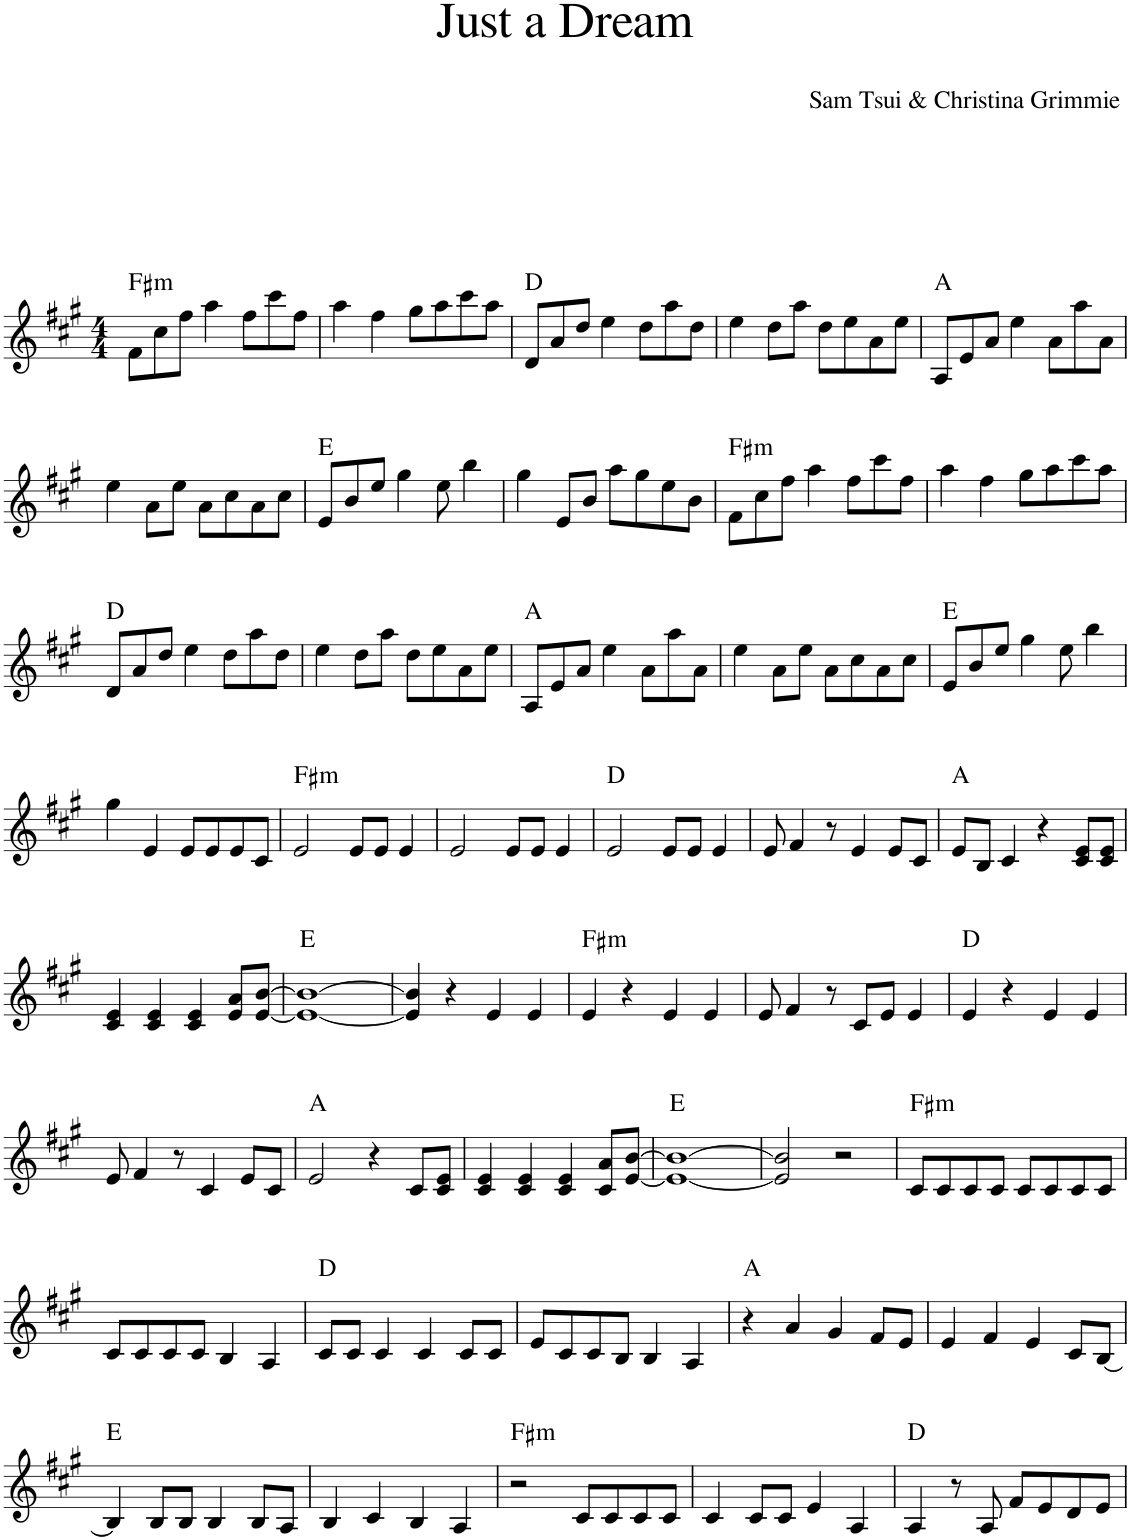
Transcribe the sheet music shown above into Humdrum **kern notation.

**kern	**harte
*part1	*part1
*staff1	*
*I"Piano	*
*I'Pno.	*
*clefG2	*
*k[f#c#g#]	*
*M4/4	*
=1	=1
!	!LO:H:kt=m
8f#\L	F#:min
8cc#\	.
8ff#\J	.
4aa\	.
8ff#\L	.
8ccc#\	.
8ff#\J	.
=2	=2
4aa\	.
4ff#\	.
8gg#\L	.
8aa\	.
8ccc#\	.
8aa\J	.
=3	=3
8d/L	D:maj
8a/	.
8dd/J	.
4ee\	.
8dd\L	.
8aa\	.
8dd\J	.
=4	=4
4ee\	.
8dd\L	.
8aa\J	.
8dd\L	.
8ee\	.
8a\	.
8ee\J	.
=5	=5
8A/L	A:maj
8e/	.
8a/J	.
4ee\	.
8a\L	.
8aa\	.
8a\J	.
!!LO:LB:g=z
=6	=6
4ee\	.
8a\L	.
8ee\J	.
8a\L	.
8cc#\	.
8a\	.
8cc#\J	.
=7	=7
8e/L	E:maj
8b/	.
8ee/J	.
4gg#\	.
8ee\	.
4bb\	.
=8	=8
4gg#\	.
8e/L	.
8b/J	.
8aa\L	.
8gg#\	.
8ee\	.
8b\J	.
=9	=9
!	!LO:H:kt=m
8f#\L	F#:min
8cc#\	.
8ff#\J	.
4aa\	.
8ff#\L	.
8ccc#\	.
8ff#\J	.
=10	=10
4aa\	.
4ff#\	.
8gg#\L	.
8aa\	.
8ccc#\	.
8aa\J	.
!!LO:LB:g=z
=11	=11
8d/L	D:maj
8a/	.
8dd/J	.
4ee\	.
8dd\L	.
8aa\	.
8dd\J	.
=12	=12
4ee\	.
8dd\L	.
8aa\J	.
8dd\L	.
8ee\	.
8a\	.
8ee\J	.
=13	=13
8A/L	A:maj
8e/	.
8a/J	.
4ee\	.
8a\L	.
8aa\	.
8a\J	.
=14	=14
4ee\	.
8a\L	.
8ee\J	.
8a\L	.
8cc#\	.
8a\	.
8cc#\J	.
=15	=15
8e/L	E:maj
8b/	.
8ee/J	.
4gg#\	.
8ee\	.
4bb\	.
!!LO:LB:g=z
=16	=16
4gg#\	.
4e/	.
8e/L	.
8e/	.
8e/	.
8c#/J	.
=17	=17
!	!LO:H:kt=m
2e/	F#:min
8e/L	.
8e/J	.
4e/	.
=18	=18
2e/	.
8e/L	.
8e/J	.
4e/	.
=19	=19
2e/	D:maj
8e/L	.
8e/J	.
4e/	.
=20	=20
8e/	.
4f#/	.
8r	.
4e/	.
8e/L	.
8c#/J	.
=21	=21
8e/L	A:maj
8B/J	.
4c#/	.
4r	.
8c#/ 8e/L	.
8c#/ 8e/J	.
!!LO:LB:g=z
=22	=22
4c#/ 4e/	.
4c#/ 4e/	.
4c#/ 4e/	.
8e/ 8a/L	.
[8e/ [8b/J	.
=23	=23
1e_ 1b_	E:maj
=24	=24
4e/] 4b/]	.
4r	.
4e/	.
4e/	.
=25	=25
!	!LO:H:kt=m
4e/	F#:min
4r	.
4e/	.
4e/	.
=26	=26
8e/	.
4f#/	.
8r	.
8c#/L	.
8e/J	.
4e/	.
=27	=27
4e/	D:maj
4r	.
4e/	.
4e/	.
!!LO:LB:g=z
=28	=28
8e/	.
4f#/	.
8r	.
4c#/	.
8e/L	.
8c#/J	.
=29	=29
2e/	A:maj
4r	.
8c#/L	.
8c#/ 8e/J	.
=30	=30
4c#/ 4e/	.
4c#/ 4e/	.
4c#/ 4e/	.
8c#/ 8a/L	.
[8e/ [8b/J	.
=31	=31
1e_ 1b_	E:maj
=32	=32
2e/] 2b/]	.
2r	.
=33	=33
!	!LO:H:kt=m
8c#/L	F#:min
8c#/	.
8c#/	.
8c#/J	.
8c#/L	.
8c#/	.
8c#/	.
8c#/J	.
!!LO:LB:g=z
=34	=34
8c#/L	.
8c#/	.
8c#/	.
8c#/J	.
4B/	.
4A/	.
=35	=35
8c#/L	D:maj
8c#/J	.
4c#/	.
4c#/	.
8c#/L	.
8c#/J	.
=36	=36
8e/L	.
8c#/	.
8c#/	.
8B/J	.
4B/	.
4A/	.
=37	=37
4r	A:maj
4a/	.
4g#/	.
8f#/L	.
8e/J	.
=38	=38
4e/	.
4f#/	.
4e/	.
8c#/L	.
[8B/J	.
!!LO:LB:g=z
=39	=39
4B/]	E:maj
8B/L	.
8B/J	.
4B/	.
8B/L	.
8A/J	.
=40	=40
4B/	.
4c#/	.
4B/	.
4A/	.
=41	=41
!	!LO:H:kt=m
2r	F#:min
8c#/L	.
8c#/	.
8c#/	.
8c#/J	.
=42	=42
4c#/	.
8c#/L	.
8c#/J	.
4e/	.
4A/	.
=43	=43
4A/	D:maj
8r	.
8A/	.
8f#/L	.
8e/	.
8d/	.
8e/J	.
=	=
*-	*-
